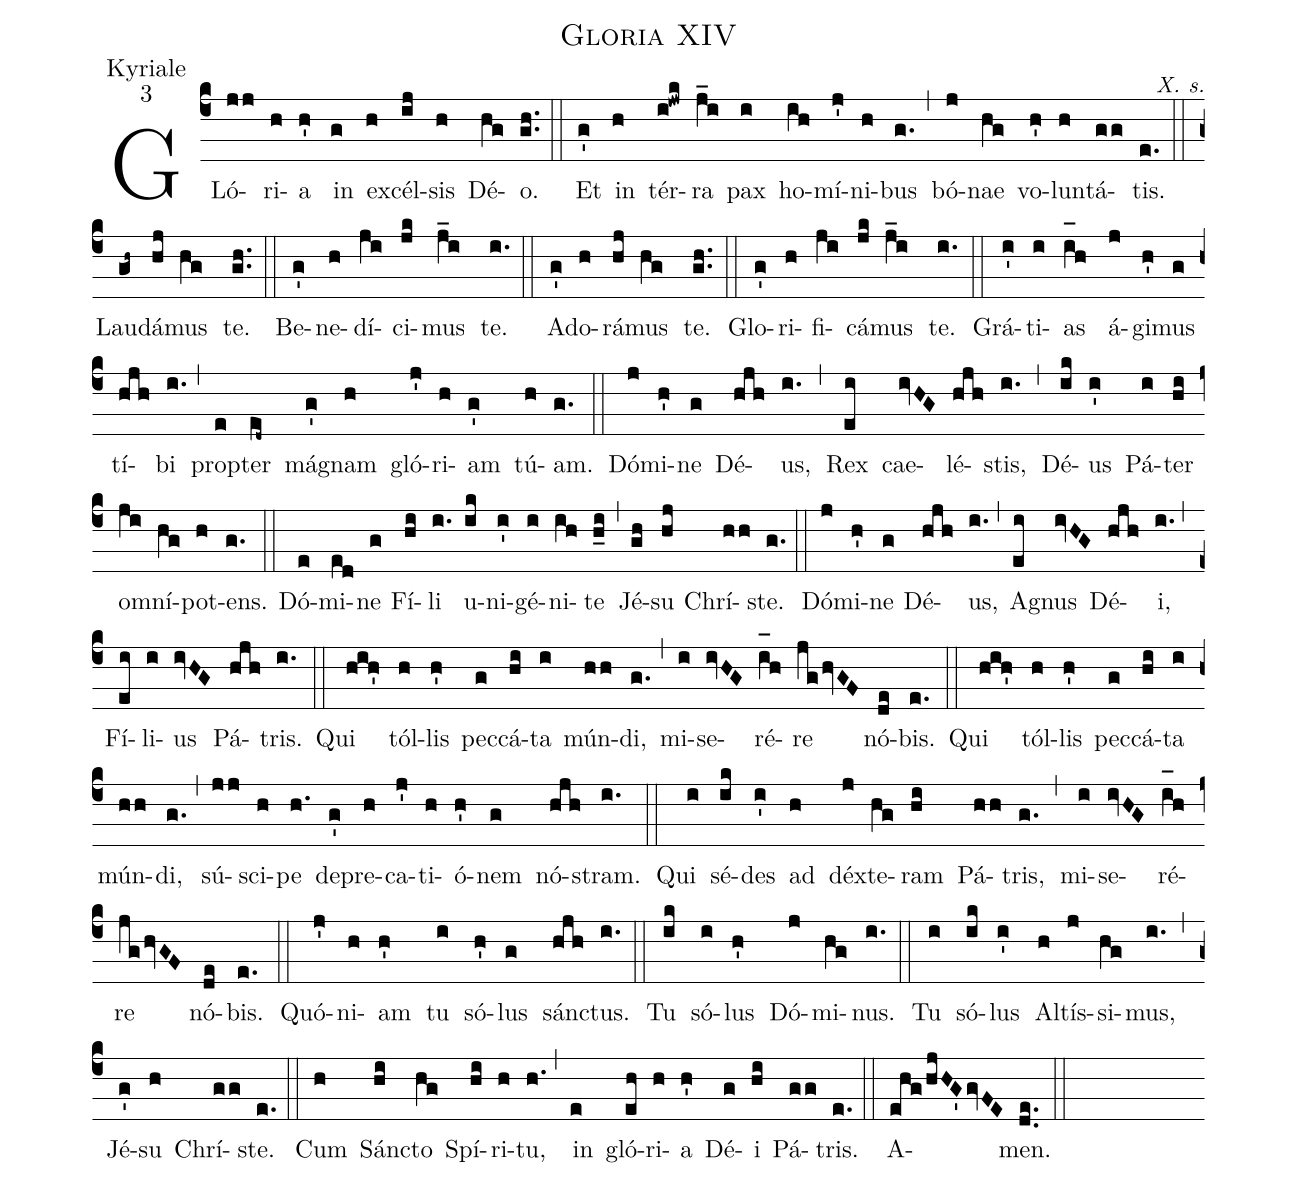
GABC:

name:Gloria XIV;
office-part:Kyriale;
mode:3;
commentary:X. s.;
%%
(c4) GLó(jj)ri(h)a(h') in(g) ex(h)cél(ij)sis(h) Dé(hg)o.(gh..) (::) Et(g') in(h) tér(i!jwk)ra(j_i) pax(i) ho(ih)mí(j')ni(h)bus(g.) (,) bó(j)nae(hg) vo(h')lun(h)tá(gg)tis.(e.) (::) Lau(gh~)dá(hj)mus(hg) te.(gh..) (::) Be(g')ne(h)dí(ji)ci(jk)mus(j_i) te.(i.) (::) Ad(g')o(h)rá(hj)mus(hg) te.(gh..) (::) Glo(g')ri(h)fi(ji)cá(jk)mus(j_i) te.(i.) (::) Grá(i')ti(i)as(i_[oh:h]h) á(j)gi(h')mus(g) tí(hjh)bi(i.) (,) pro(e)pter(ed~) má(g')gnam(h) gló(j')ri(h)am(g') tú(h)am.(g.) (::) Dó(j)mi(h')ne(g) Dé(hjh)us,(i.) (,) Rex(ei) cae(ivHG)lé(hjh)stis,(i.) (,) Dé(ik)us(i') Pá(i)ter(hi) o(ji)mní(hg)pot(h)ens.(g.) (::) Dó(e)mi(ed)ne(g) Fí(hi)li(i.) u(ik)ni(i')gé(i)ni(ih)te(h_i) (,) Jé(gh)su(hj) Chrí(hh)ste.(g.) (::) Dó(j)mi(h')ne(g) Dé(hjh)us,(i.) (,) A(ei)gnus(ivHG) Dé(hjh)i,(i.) (,) Fí(ei)li(i)us(ivHG) Pá(hjh)tris.(i.) (::) Qui(hih') tól(h)lis(h') pec(g)cá(hi)ta(i) mún(hh)di,(g.) (,) mi(i)se(ivHG)ré(i_[oh:h]h)re(jghvGF) nó(de)bis.(e.) (::) Qui(hih') tól(h)lis(h') pec(g)cá(hi)ta(i) mún(hh)di,(g.) (,) sú(jj)sci(h)pe(h.) de(g')pre(h)ca(j')ti(h)ó(h')nem(g) nó(hjh)stram.(i.) (::) Qui(i) sé(ik)des(i') ad(h) déx(j)te(hg)ram(hi) Pá(hh)tris,(g.) (,) mi(i)se(ivHG)ré(i_[oh:h]h)re(jghvGF) nó(de)bis.(e.) (::) Quó(j')ni(h)am(h') tu(i) só(h')lus(g) sán(hjh)ctus.(i.) (::) Tu(ik) só(i)lus(h') Dó(j)mi(hg)nus.(i.) (::) Tu(i) só(ik)lus(i') Al(h)tís(j)si(hg)mus,(i.) (,) Jé(g')su(h) Chrí(gg)ste.(e.) (::) Cum(h) Sán(hi)cto(hg) Spí(hi)ri(h)tu,(h.) (,) in(e) gló(eh)ri(h)a(h') Dé(g)i(hi) Pá(gg)tris.(e.) (::) A(ehg/hjHG'gvFE)men.(de..) (::)
